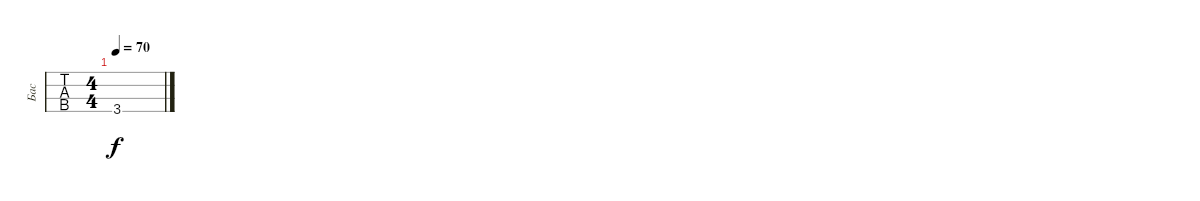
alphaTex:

\track ("Бас" "Бас") {instrument electricbassfinger}
\staff {tabs}
\tuning (G2 D2 A1 E1) {hide}
\ts (4 4)
\tempo 70
\clef f4
\ks c
3.4.1{dy f}
